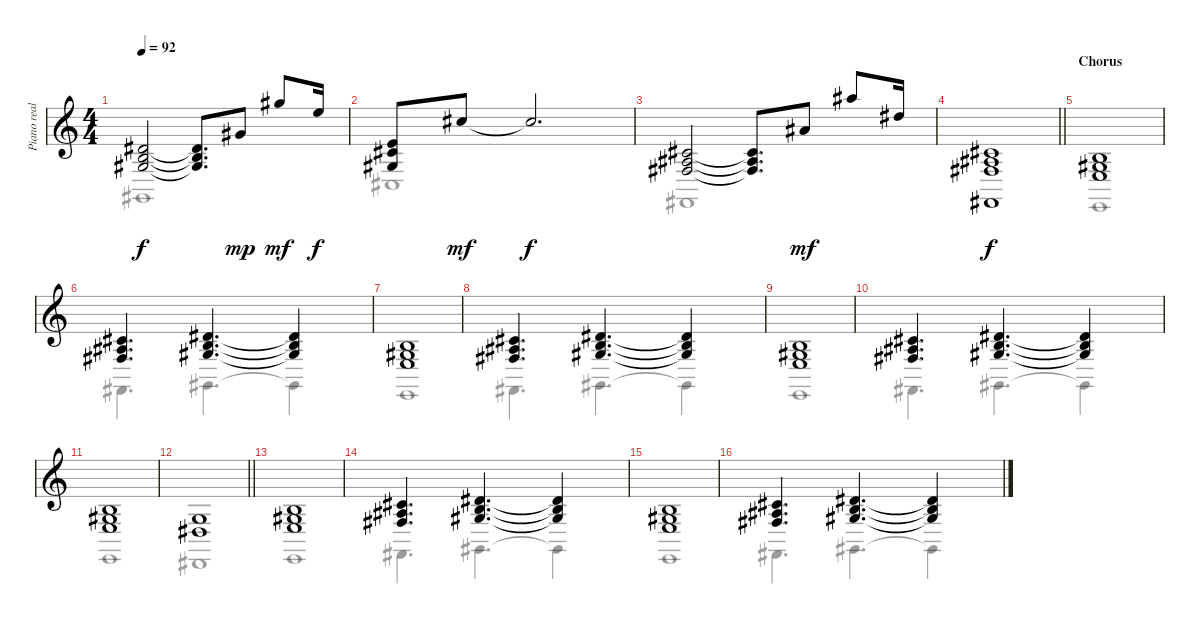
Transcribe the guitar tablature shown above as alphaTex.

\track ("Piano real" "Piano real") {instrument brightacousticpiano}
\staff {score}
\tuning (E4 B3 G3 D3 A2 E2 B1) {hide}
\voice
\ts (4 4)
\tempo 92
\clef g2
\ks aminor
(4.2 4.3 6.4).2{dy f} (4.2{t} 4.3{t} 6.4{t}).8{d} 13.3.8{dy mp} 16.1.8{dy mf} 17.2.16{dy f} |
(5.2 6.3 6.4).8 9.1.8{dy mf} 9.1{t}.2{d dy f} |
(2.2 3.3 4.4).2 (2.2{t} 3.3{t} 4.4{t}).8{d} 15.3.8{dy mf} 18.1.8 16.2.16 |
\barLineRight lightlight
(2.2 3.3 4.4 2.6).1{dy f} |
\section ("" "Chorus")
(0.2 1.3 2.4).1 |
(2.2 3.3 4.4).4{d} (4.2 4.3 6.4).4{d} (4.2{t} 4.3{t} 6.4{t}).4 |
(0.2 1.3 2.4).1 |
(2.2 3.3 4.4).4{d} (4.2 4.3 6.4).4{d} (4.2{t} 4.3{t} 6.4{t}).4 |
(0.2 1.3 2.4).1 |
(2.2 3.3 4.4).4{d} (4.2 4.3 6.4).4{d} (4.2{t} 4.3{t} 6.4{t}).4 |
(0.2 1.3 2.4).1 |
\barLineRight lightlight
(5.4 6.5).1 |
(0.2 1.3 2.4).1 |
(2.2 3.3 4.4).4{d} (4.2 4.3 6.4).4{d} (4.2{t} 4.3{t} 6.4{t}).4 |
(0.2 1.3 2.4).1 |
(2.2 3.3 4.4).4{d} (4.2 4.3 6.4).4{d} (4.2{t} 4.3{t} 6.4{t}).4
\voice
\clef g2
\ottava regular
\simile none
\ks aminor
4.6.1{dy f} |
4.5.1 |
2.6.1 |
\barLineRight lightlight
|
0.6.1 |
2.6.4{d} 4.6.4{d} 4.6{t}.4 |
0.6.1 |
2.6.4{d} 4.6.4{d} 4.6{t}.4 |
0.6.1 |
2.6.4{d} 4.6.4{d} 4.6{t}.4 |
0.6.1 |
\barLineRight lightlight
4.7.1 |
0.6.1 |
2.6.4{d} 4.6.4{d} 4.6{t}.4 |
0.6.1 |
2.6.4{d} 4.6.4{d} 4.6{t}.4
